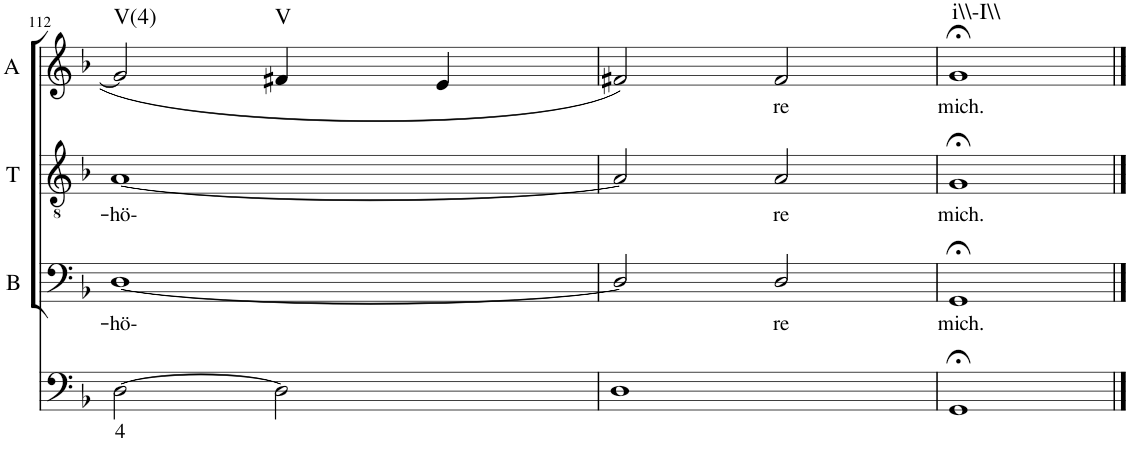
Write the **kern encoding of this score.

**kern	**text	**kern	**text	**kern	**text	**kern	**text	**harte
*part4	*part4	*part3	*part3	*part2	*part2	*part1	*part1	*part1
*staff4	*staff4	*staff3	*staff3	*staff2	*staff2	*staff1	*staff1	*
*I"Continuo	*	*I"Bass	*	*I"Tenor	*	*I"Alto	*	*
*	*	*I'B	*	*I'T	*	*I'A	*	*
!!LO:PB:g=z
*clefF4	*	*clefF4	*	*clefGv2	*	*clefG2	*	*
*k[b-]	*	*k[b-]	*	*k[b-]	*	*k[b-]	*	*
*M4/4	*	*M4/4	*	*M4/4	*	*M4/4	*	*
=112	=112	=112	=112	=112	=112	=112	=112	=112
!	!LO:LY:b	!	!LO:LY:b	!	!LO:LY:b	!	!	!LO:H:kt=V(4)
[2D\	4	[1D	hö-	[1A	hö-	2g/]	.	N
!	!	!	!	!	!	!	!	!LO:H:kt=V
2D\]	.	.	.	.	.	4f#X/	.	N
.	.	.	.	.	.	4e/	.	.
=113	=113	=113	=113	=113	=113	=113	=113	=113
1D	.	2D/]	.	2A/]	.	2f#X/	.	.
!	!	!	!LO:LY:b	!	!LO:LY:b	!	!LO:LY:b	!
.	.	2D/	re	2A/	re	2f#/	re	.
=114	=114	=114	=114	=114	=114	=114	=114	=114
!	!	!	!LO:LY:b	!	!LO:LY:b	!	!LO:LY:b	!LO:H:kt=i\\-I\\
1GG;<	.	1GG;<	mich.	1G;<	mich.	1g;<	mich.	N
==	==	==	==	==	==	==	==	==
*-	*-	*-	*-	*-	*-	*-	*-	*-
